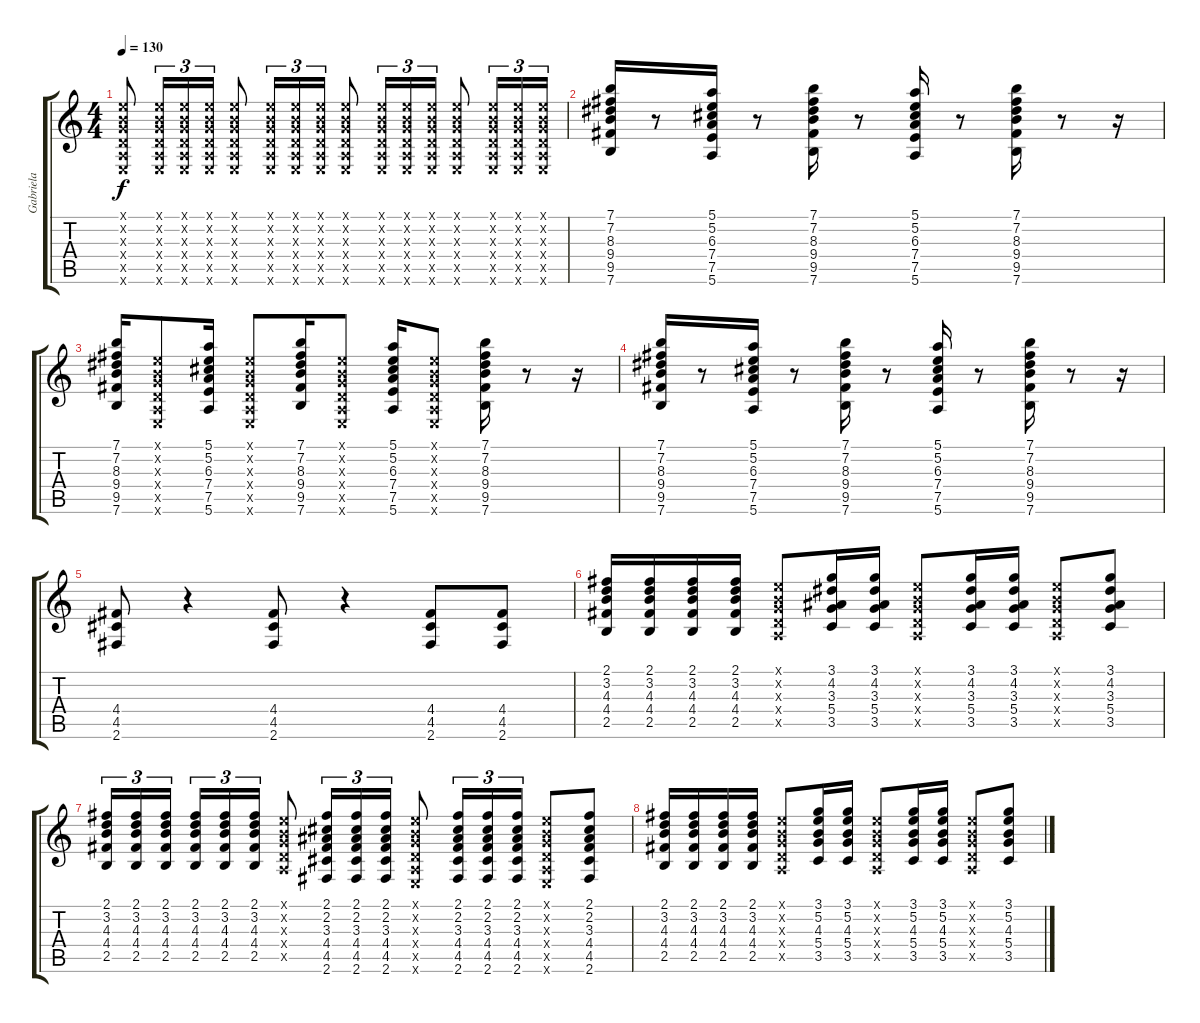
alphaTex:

\track ("Gabriela" "Gabriela") {instrument acousticguitarsteel}
\staff {score tabs}
\tuning (E4 B3 G3 D3 A2 E2) {hide}
\ts (4 4)
\tempo 130
\clef g2
\ks c
(0.1{x} 0.2{x} 0.3{x} 0.4{x} 0.5{x} 0.6{x}).8{dy f} (0.1{x} 0.2{x} 0.3{x} 0.4{x} 0.5{x} 0.6{x}).16{tu (3 2)} (0.1{x} 0.2{x} 0.3{x} 0.4{x} 0.5{x} 0.6{x}).16{tu (3 2)} (0.1{x} 0.2{x} 0.3{x} 0.4{x} 0.5{x} 0.6{x}).16{tu (3 2)} (0.1{x} 0.2{x} 0.3{x} 0.4{x} 0.5{x} 0.6{x}).8 (0.1{x} 0.2{x} 0.3{x} 0.4{x} 0.5{x} 0.6{x}).16{tu (3 2)} (0.1{x} 0.2{x} 0.3{x} 0.4{x} 0.5{x} 0.6{x}).16{tu (3 2)} (0.1{x} 0.2{x} 0.3{x} 0.4{x} 0.5{x} 0.6{x}).16{tu (3 2)} (0.1{x} 0.2{x} 0.3{x} 0.4{x} 0.5{x} 0.6{x}).8 (0.1{x} 0.2{x} 0.3{x} 0.4{x} 0.5{x} 0.6{x}).16{tu (3 2)} (0.1{x} 0.2{x} 0.3{x} 0.4{x} 0.5{x} 0.6{x}).16{tu (3 2)} (0.1{x} 0.2{x} 0.3{x} 0.4{x} 0.5{x} 0.6{x}).16{tu (3 2)} (0.1{x} 0.2{x} 0.3{x} 0.4{x} 0.5{x} 0.6{x}).8 (0.1{x} 0.2{x} 0.3{x} 0.4{x} 0.5{x} 0.6{x}).16{tu (3 2)} (0.1{x} 0.2{x} 0.3{x} 0.4{x} 0.5{x} 0.6{x}).16{tu (3 2)} (0.1{x} 0.2{x} 0.3{x} 0.4{x} 0.5{x} 0.6{x}).16{tu (3 2)} |
(7.1 7.2 8.3 9.4 9.5 7.6).16 r.8 (5.1 5.2 6.3 7.4 7.5 5.6).16 r.8 (7.1 7.2 8.3 9.4 9.5 7.6).16 r.8 (5.1 5.2 6.3 7.4 7.5 5.6).16 r.8 (7.1 7.2 8.3 9.4 9.5 7.6).16 r.8 r.16 |
(7.1 7.2 8.3 9.4 9.5 7.6).16 (0.1{x} 0.2{x} 0.3{x} 0.4{x} 0.5{x} 0.6{x}).8 (5.1 5.2 6.3 7.4 7.5 5.6).16 (0.1{x} 0.2{x} 0.3{x} 0.4{x} 0.5{x} 0.6{x}).8 (7.1 7.2 8.3 9.4 9.5 7.6).16 (0.1{x} 0.2{x} 0.3{x} 0.4{x} 0.5{x} 0.6{x}).8 (5.1 5.2 6.3 7.4 7.5 5.6).16 (0.1{x} 0.2{x} 0.3{x} 0.4{x} 0.5{x} 0.6{x}).8 (7.1 7.2 8.3 9.4 9.5 7.6).16 r.8 r.16 |
(7.1 7.2 8.3 9.4 9.5 7.6).16 r.8 (5.1 5.2 6.3 7.4 7.5 5.6).16 r.8 (7.1 7.2 8.3 9.4 9.5 7.6).16 r.8 (5.1 5.2 6.3 7.4 7.5 5.6).16 r.8 (7.1 7.2 8.3 9.4 9.5 7.6).16 r.8 r.16 |
(4.4 4.5 2.6).8 r.4 (4.4 4.5 2.6).8 r.4 (4.4 4.5 2.6).8 (4.4 4.5 2.6).8 |
(2.1 3.2 4.3 4.4 2.5).16 (2.1 3.2 4.3 4.4 2.5).16 (2.1 3.2 4.3 4.4 2.5).16 (2.1 3.2 4.3 4.4 2.5).16 (0.1{x} 0.2{x} 0.3{x} 0.4{x} 0.5{x}).8 (3.1 4.2 3.3 5.4 3.5).16 (3.1 4.2 3.3 5.4 3.5).16 (0.1{x} 0.2{x} 0.3{x} 0.4{x} 0.5{x}).8 (3.1 4.2 3.3 5.4 3.5).16 (3.1 4.2 3.3 5.4 3.5).16 (0.1{x} 0.2{x} 0.3{x} 0.4{x} 0.5{x}).8 (3.1 4.2 3.3 5.4 3.5).8 |
(2.1 3.2 4.3 4.4 2.5).16{tu (3 2)} (2.1 3.2 4.3 4.4 2.5).16{tu (3 2)} (2.1 3.2 4.3 4.4 2.5).16{tu (3 2) beam splitsecondary} (2.1 3.2 4.3 4.4 2.5).16{tu (3 2)} (2.1 3.2 4.3 4.4 2.5).16{tu (3 2)} (2.1 3.2 4.3 4.4 2.5).16{tu (3 2)} (0.1{x} 0.2{x} 0.3{x} 0.4{x} 0.5{x}).8 (2.1 2.2 3.3 4.4 4.5 2.6).16{tu (3 2)} (2.1 2.2 3.3 4.4 4.5 2.6).16{tu (3 2)} (2.1 2.2 3.3 4.4 4.5 2.6).16{tu (3 2)} (0.1{x} 0.2{x} 0.3{x} 0.4{x} 0.5{x} 0.6{x}).8 (2.1 2.2 3.3 4.4 4.5 2.6).16{tu (3 2)} (2.1 2.2 3.3 4.4 4.5 2.6).16{tu (3 2)} (2.1 2.2 3.3 4.4 4.5 2.6).16{tu (3 2)} (0.1{x} 0.2{x} 0.3{x} 0.4{x} 0.5{x} 0.6{x}).8 (2.1 2.2 3.3 4.4 4.5 2.6).8 |
(2.1 3.2 4.3 4.4 2.5).16 (2.1 3.2 4.3 4.4 2.5).16 (2.1 3.2 4.3 4.4 2.5).16 (2.1 3.2 4.3 4.4 2.5).16 (0.1{x} 0.2{x} 0.3{x} 0.4{x} 0.5{x}).8 (3.1 5.2 4.3 5.4 3.5).16 (3.1 5.2 4.3 5.4 3.5).16 (0.1{x} 0.2{x} 0.3{x} 0.4{x} 0.5{x}).8 (3.1 5.2 4.3 5.4 3.5).16 (3.1 5.2 4.3 5.4 3.5).16 (0.1{x} 0.2{x} 0.3{x} 0.4{x} 0.5{x}).8 (3.1 5.2 4.3 5.4 3.5).8
